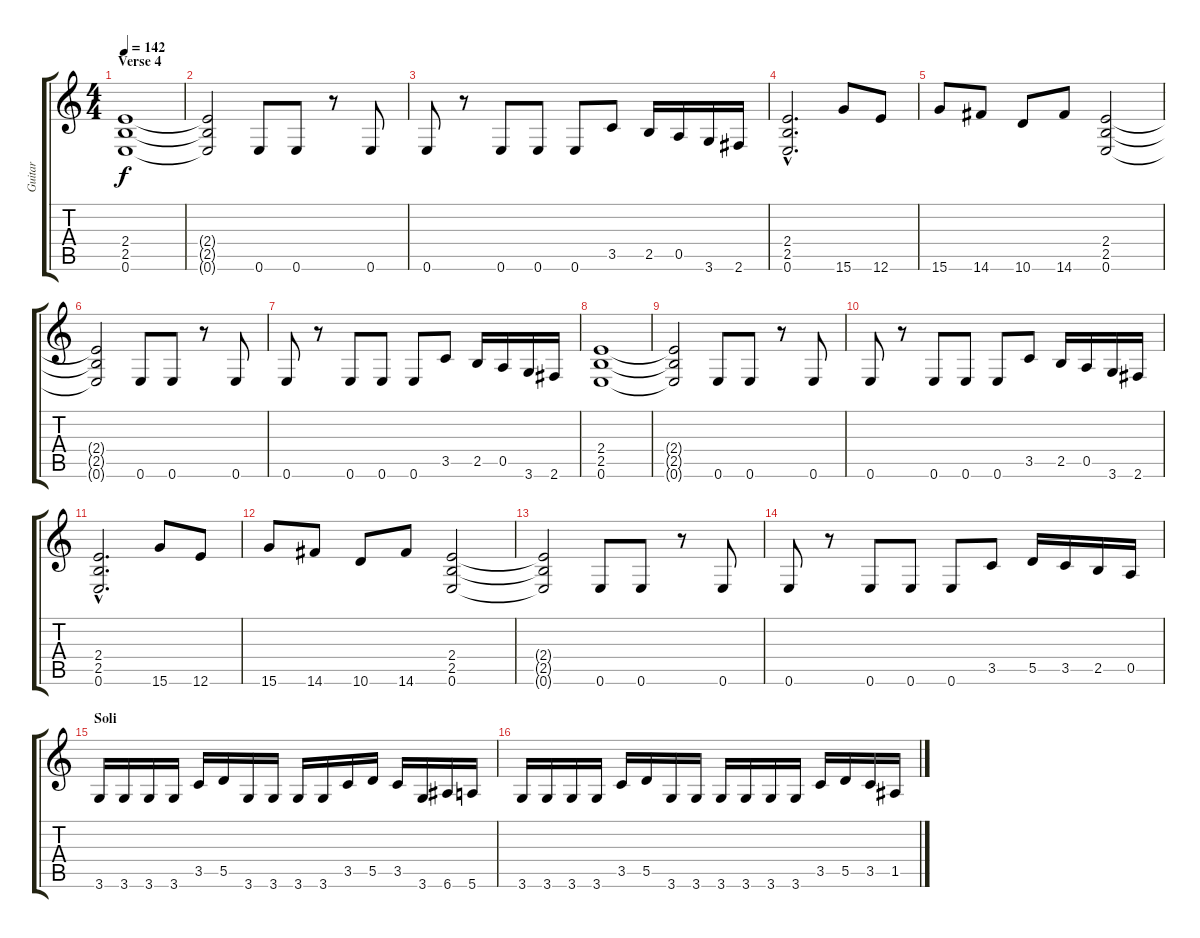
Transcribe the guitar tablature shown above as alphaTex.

\track ("Guitar" "Guitar") {instrument overdrivenguitar}
\staff {score tabs}
\tuning (E4 B3 G3 D3 A2 E2) {hide}
\ts (4 4)
\section ("" "Verse 4")
\tempo 142
\clef g2
\ks c
(2.4 2.5 0.6).1{dy f volume 12 balance 8 instrument overdrivenguitar} |
(2.4{t} 2.5{t} 0.6{t}).2 0.6.8 0.6.8 r.8 0.6.8 |
0.6.8 r.8 0.6.8 0.6.8 0.6.8 3.5.8 2.5.16 0.5.16 3.6.16 2.6.16 |
(2.4{hac} 2.5{hac} 0.6{hac}).2{d} 15.6.8 12.6.8 |
15.6.8 14.6.8 10.6.8 14.6.8 (2.4 2.5 0.6).2 |
(2.4{t} 2.5{t} 0.6{t}).2 0.6.8 0.6.8 r.8 0.6.8 |
0.6.8 r.8 0.6.8 0.6.8 0.6.8 3.5.8 2.5.16 0.5.16 3.6.16 2.6.16 |
(2.4 2.5 0.6).1{volume 12 balance 8 instrument overdrivenguitar} |
(2.4{t} 2.5{t} 0.6{t}).2 0.6.8 0.6.8 r.8 0.6.8 |
0.6.8 r.8 0.6.8 0.6.8 0.6.8 3.5.8 2.5.16 0.5.16 3.6.16 2.6.16 |
(2.4{hac} 2.5{hac} 0.6{hac}).2{d} 15.6.8 12.6.8 |
15.6.8 14.6.8 10.6.8 14.6.8 (2.4 2.5 0.6).2 |
(2.4{t} 2.5{t} 0.6{t}).2 0.6.8 0.6.8 r.8 0.6.8 |
0.6.8 r.8 0.6.8 0.6.8 0.6.8 3.5.8 5.5.16 3.5.16 2.5.16 0.5.16 |
\section ("" "Soli")
3.6.16 3.6.16 3.6.16 3.6.16 3.5.16 5.5.16 3.6.16 3.6.16 3.6.16 3.6.16 3.5.16 5.5.16 3.5.16 3.6.16 6.6.16 5.6.16 |
3.6.16 3.6.16 3.6.16 3.6.16 3.5.16 5.5.16 3.6.16 3.6.16 3.6.16 3.6.16 3.6.16 3.6.16 3.5.16 5.5.16 3.5.16 1.5.16
